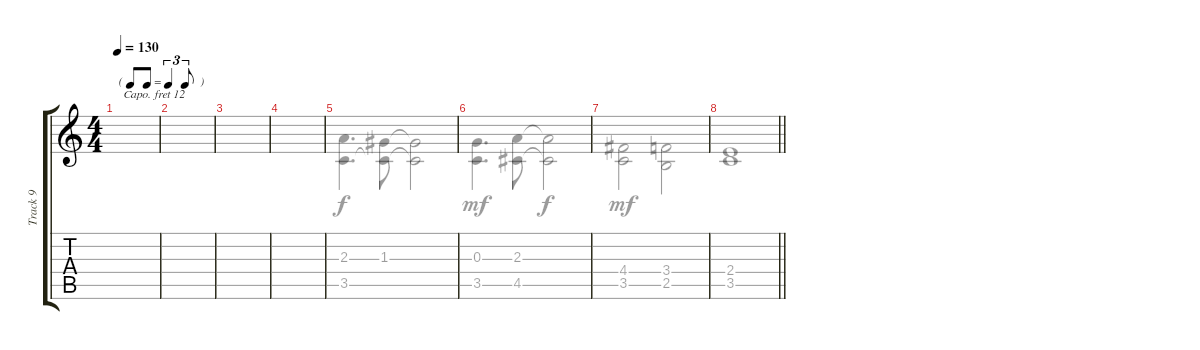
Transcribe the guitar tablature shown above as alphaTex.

\track ("Track 9" "Track 9") {instrument clarinet}
\staff {score tabs}
\capo 12
\tuning (E4 B3 G3 D3 A2 E2) {hide}
\voice
\ts (4 4)
\tf triplet8th
\tempo 130
\clef g2
\ks c
|
|
|
|
|
|
|
\barLineRight lightlight
|
|
|
|
|
\voice
\clef g2
\ks c
|
|
|
|
(2.3 3.5).4{d} (1.3 3.5{t}).8 (1.3{t} 3.5{t}).2{dy f} |
(0.3 3.5).4{d dy mf} (2.3 4.5).8 (2.3{t} 4.5{t}).2{dy f} |
(4.4 3.5).2{dy mf} (3.4 2.5).2 |
\barLineRight lightlight
(2.4 3.5).1 |
|
|
|
|
